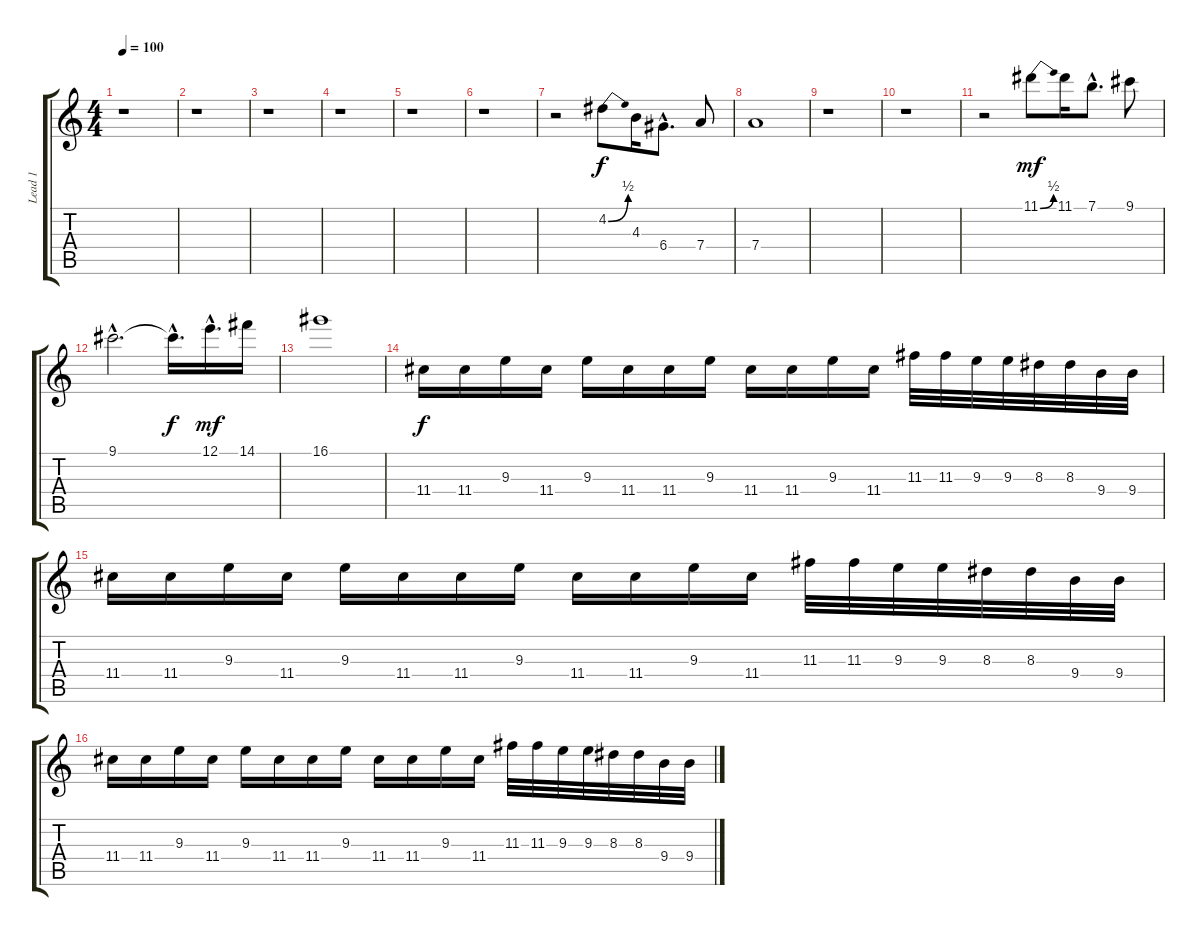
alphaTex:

\track ("Lead 1" "Lead 1") {instrument overdrivenguitar}
\staff {score tabs}
\tuning (E4 B3 G3 D3 A2 E2) {hide}
\ts (4 4)
\tempo 100
\clef g2
\ks c
r.1{dy f} |
r.1 |
r.1 |
r.1 |
r.1 |
\section ("" "")
r.1 |
r.2 4.2{be (bend 0 0 60 2)}.8 4.3.16 6.4{hac}.8{d} 7.4.8 |
7.4.1 |
r.1 |
r.1 |
r.2 11.1{be (bend 0 0 60 2)}.8{dy mf} 11.1.16 7.1{hac}.8{d} 9.1.8 |
9.1{hac}.2{d} 9.1{hac t}.16{d dy f} 12.1{hac}.16{d dy mf} 14.1.16 |
16.1.1 |
\section ("" "")
11.4.16{dy f volume 12} 11.4.16 9.3.16 11.4.16 9.3.16 11.4.16 11.4.16 9.3.16 11.4.16 11.4.16 9.3.16 11.4.16 11.3.32 11.3.32 9.3.32 9.3.32 8.3.32 8.3.32 9.4.32 9.4.32 |
11.4.16 11.4.16 9.3.16 11.4.16 9.3.16 11.4.16 11.4.16 9.3.16 11.4.16 11.4.16 9.3.16 11.4.16 11.3.32 11.3.32 9.3.32 9.3.32 8.3.32 8.3.32 9.4.32 9.4.32 |
11.4.16 11.4.16 9.3.16 11.4.16 9.3.16 11.4.16 11.4.16 9.3.16 11.4.16 11.4.16 9.3.16 11.4.16 11.3.32 11.3.32 9.3.32 9.3.32 8.3.32 8.3.32 9.4.32 9.4.32
